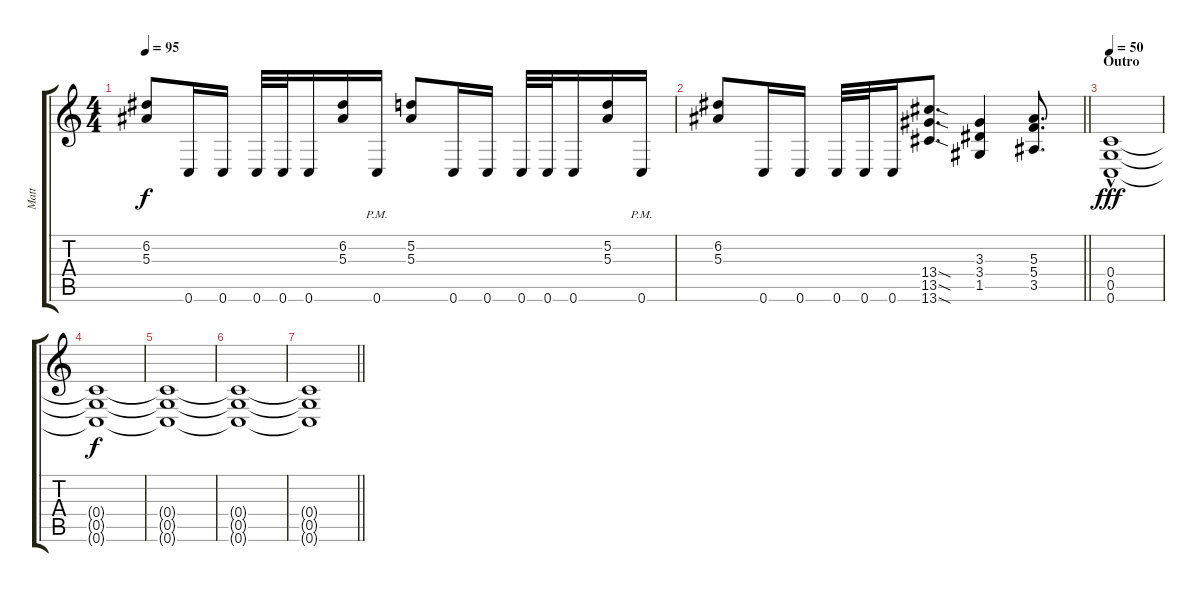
\track ("Matt" "Matt") {instrument electricguitarclean}
\staff {score tabs}
\tuning (D4 A3 F3 C3 G2 C2) {hide}
\ts (4 4)
\tempo 95
\clef g2
\ks c
(6.2 5.3).8{dy f} 0.6.16 0.6.16 0.6.32 0.6.32 0.6.16 (6.2 5.3).16 0.6{pm}.16 (5.2 5.3).8 0.6.16 0.6.16 0.6.32 0.6.32 0.6.16 (5.2 5.3).16 0.6{pm}.16 |
\barLineRight lightlight
(6.2 5.3).8 0.6.16 0.6.16 0.6.32 0.6.32 0.6.16 (13.4{sod} 13.5{sod} 13.6{sod}).8{d} (3.3 3.4 1.5).4 (5.3 5.4 3.5).8{d} |
\section ("" "Outro")
\tempo 50
(0.4{hac} 0.5 0.6).1{dy fff volume 16} |
(0.4{t} 0.5{t} 0.6{t}).1{dy f} |
(0.4{t} 0.5{t} 0.6{t}).1 |
(0.4{t} 0.5{t} 0.6{t}).1 |
\barLineRight lightlight
(0.4{t} 0.5{t} 0.6{t}).1
